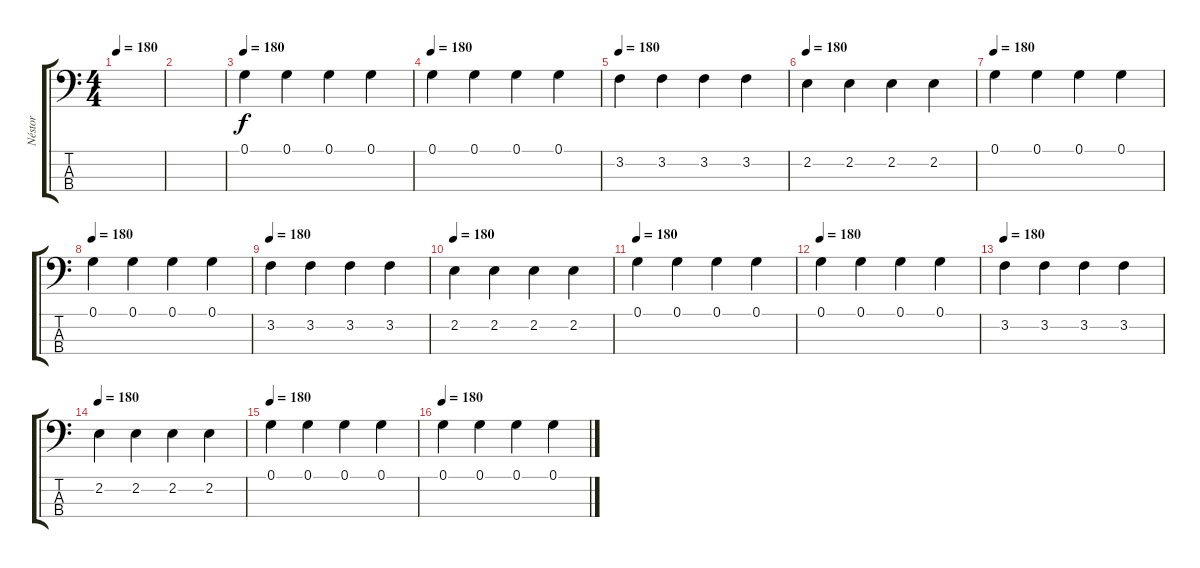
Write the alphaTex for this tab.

\track ("Néstor" "Néstor") {instrument electricbasspick}
\staff {score tabs}
\tuning (G2 D2 A1 E1) {hide}
\ts (4 4)
\tempo 180
\clef f4
\ks c
|
|
\tempo 180
0.1.4 0.1.4 0.1.4 0.1.4 |
\tempo 180
0.1.4 0.1.4 0.1.4 0.1.4 |
\tempo 180
3.2.4 3.2.4 3.2.4 3.2.4 |
\tempo 180
2.2.4 2.2.4 2.2.4 2.2.4 |
\tempo 180
0.1.4 0.1.4 0.1.4 0.1.4 |
\tempo 180
0.1.4 0.1.4 0.1.4 0.1.4 |
\tempo 180
3.2.4 3.2.4 3.2.4 3.2.4 |
\tempo 180
2.2.4 2.2.4 2.2.4 2.2.4 |
\tempo 180
0.1.4 0.1.4 0.1.4 0.1.4 |
\tempo 180
0.1.4 0.1.4 0.1.4 0.1.4 |
\tempo 180
3.2.4 3.2.4 3.2.4 3.2.4 |
\tempo 180
2.2.4 2.2.4 2.2.4 2.2.4 |
\tempo 180
0.1.4 0.1.4 0.1.4 0.1.4 |
\tempo 180
0.1.4 0.1.4 0.1.4 0.1.4
